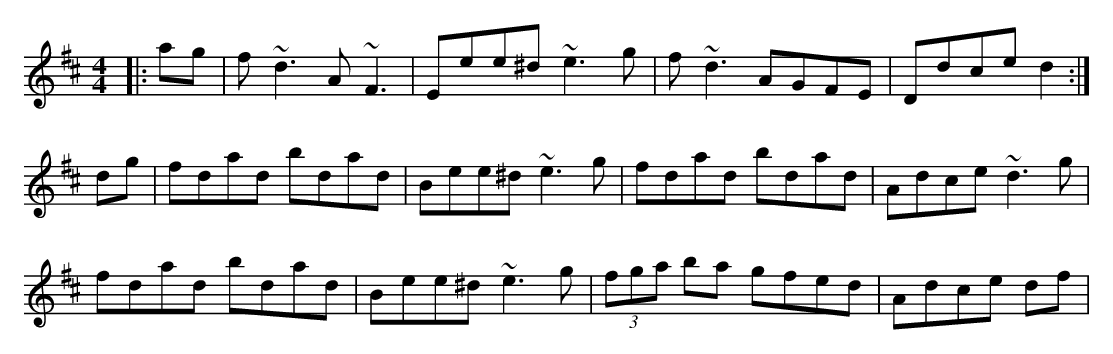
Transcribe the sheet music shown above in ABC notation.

X:1
M:4/4
K:D
|:ag|f~d3 A~F3|Eee^d ~e3g|f~d3 AGFE|Ddce d2:|
dg|fdad bdad|Bee^d ~e3g|fdad bdad|Adce ~d3g|
fdad bdad|Bee^d ~e3g|(3fga ba gfed|Adce df|
